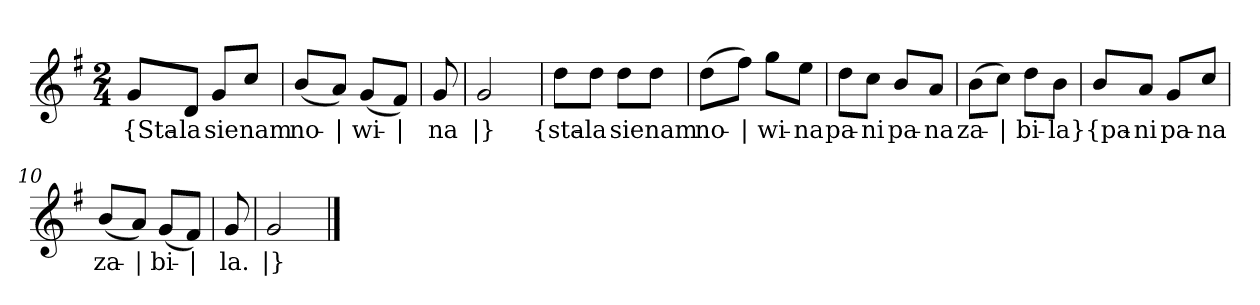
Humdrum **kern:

**kern	**text
*part1	*part1
*staff1	*staff1
*clefG2	*
*k[f#]	*
*G:	*
*M2/4	*
=	=
8g/L	{Sta-
8d/J	-la
8g/L	sie
8cc/J	nam
=2	=2
(8b/L	no-
8a/J)	|
(8g/L	-wi-
8f#/J)	|
=3y	=3y
8g	-na
=4	=4
2g	|}
=5y	=5y
8dd\L	{sta-
8dd\J	-la
8dd\L	sie
8dd\J	nam
=6	=6
(8dd\L	no-
8ff#\J)	|
8gg\L	-wi-
8ee\J	-na
=7	=7
8dd\L	pa-
8cc\J	-ni
8b/L	pa-
8a/J	-na
=8	=8
(8b\L	za-
8cc\J)	|
8dd\L	-bi-
8b\J	-la}
=9y	=9y
8b/L	{pa-
8a/J	-ni
8g/L	pa-
8cc/J	-na
=10	=10
(8b/L	za-
8a/J)	|
(8g/L	-bi-
8f#/J)	|
=11y	=11y
8g	-la.
=12	=12
2g	|}
==	==
*-	*-
